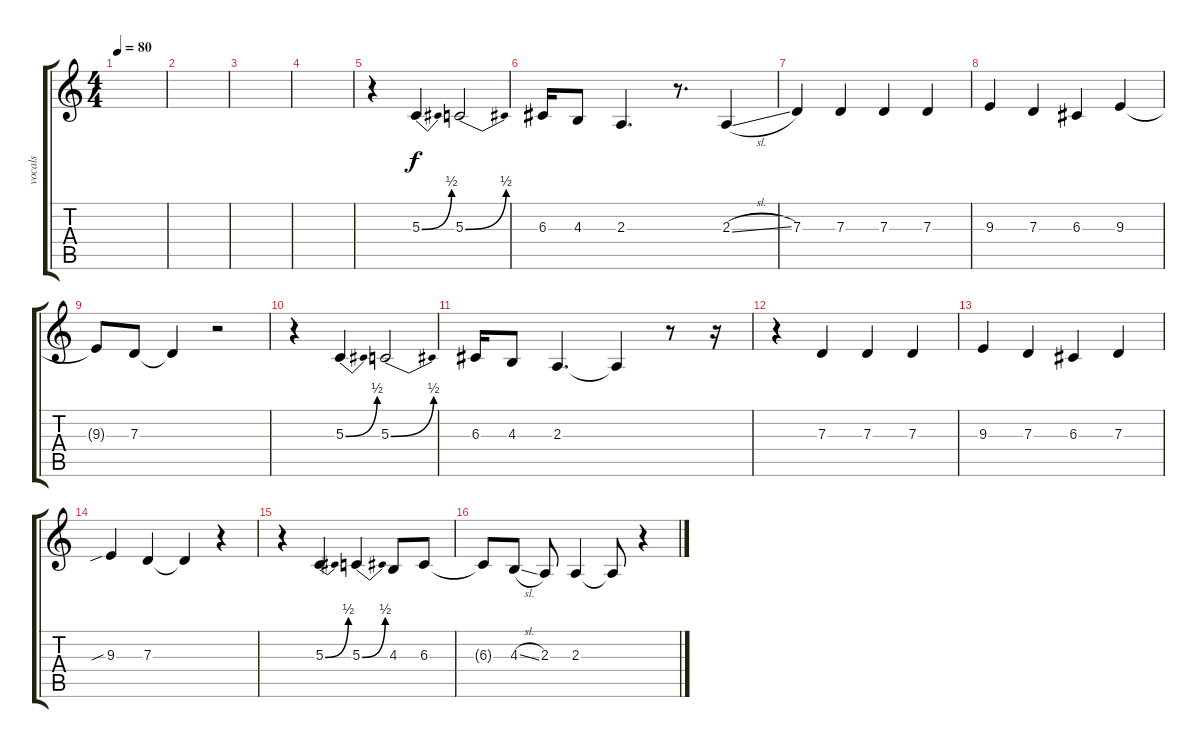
\track ("vocals" "vocals") {instrument choiraahs}
\staff {score tabs}
\tuning (E4 B3 G3 D3 A2 E2) {hide}
\ts (4 4)
\tempo 80
\clef g2
\ks c
|
|
|
|
r.4 5.3{be (bend 0 0 60 2)}.4 5.3{be (bend 0 0 60 2)}.2 |
6.3.16 4.3.8 2.3.4{d} r.8{d} 2.3{sl}.4 |
7.3.4 7.3.4 7.3.4 7.3.4 |
9.3.4 7.3.4 6.3.4 9.3.4 |
9.3{t}.8 7.3.8 7.3{t}.4 r.2 |
r.4 5.3{be (bend 0 0 60 2)}.4 5.3{be (bend 0 0 60 2)}.2 |
6.3.16 4.3.8 2.3.4{d} 2.3{t}.4 r.8 r.16 |
r.4 7.3.4 7.3.4 7.3.4 |
9.3.4 7.3.4 6.3.4 7.3.4 |
9.3{sib}.4 7.3.4 7.3{t}.4 r.4 |
r.4 5.3{be (bend 0 0 60 2)}.4 5.3{be (bend 0 0 60 2)}.4 4.3.8 6.3.8 |
6.3{t}.8 4.3{sl}.8 2.3.8 2.3.4 2.3{t}.8 r.4
